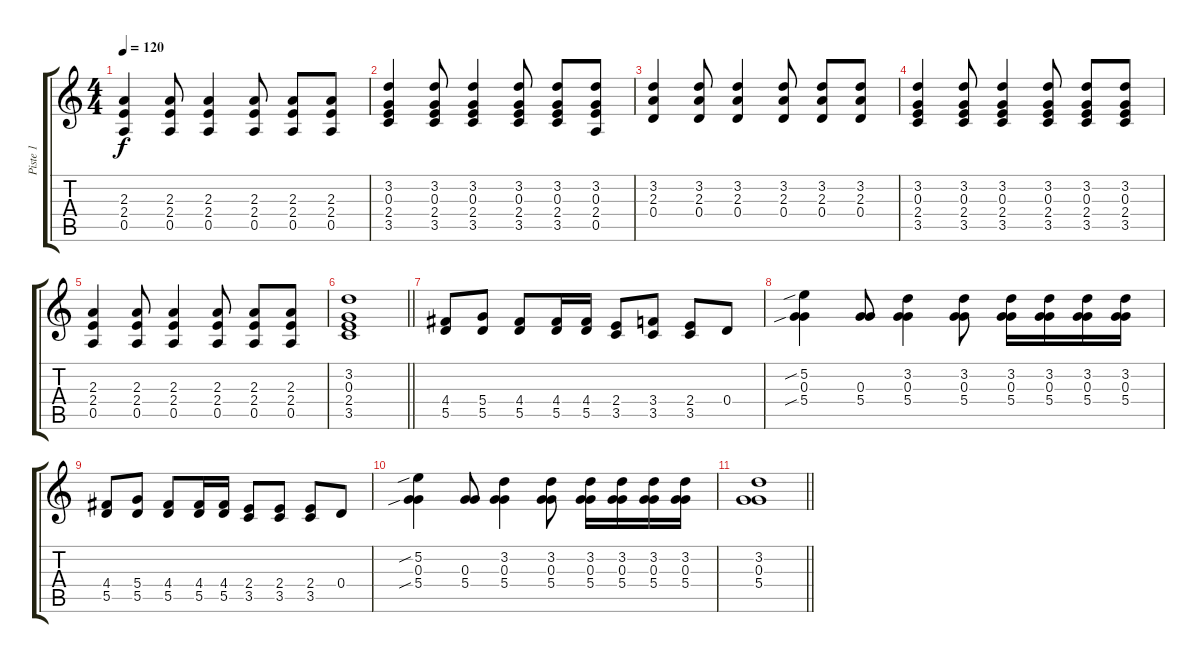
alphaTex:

\track ("Piste 1" "Piste 1") {instrument acousticguitarnylon}
\staff {score tabs}
\tuning (E4 B3 G3 D3 A2 E2) {hide}
\ts (4 4)
\tempo 120
\clef g2
\ks c
(2.3 2.4 0.5).4{dy f} (2.3 2.4 0.5).8 (2.3 2.4 0.5).4 (2.3 2.4 0.5).8 (2.3 2.4 0.5).8 (2.3 2.4 0.5).8 |
(3.2 0.3 2.4 3.5).4 (3.2 0.3 2.4 3.5).8 (3.2 0.3 2.4 3.5).4 (3.2 0.3 2.4 3.5).8 (3.2 0.3 2.4 3.5).8 (3.2 0.3 2.4 0.5).8 |
(3.2 2.3 0.4).4 (3.2 2.3 0.4).8 (3.2 2.3 0.4).4 (3.2 2.3 0.4).8 (3.2 2.3 0.4).8 (3.2 2.3 0.4).8 |
(3.2 0.3 2.4 3.5).4 (3.2 0.3 2.4 3.5).8 (3.2 0.3 2.4 3.5).4 (3.2 0.3 2.4 3.5).8 (3.2 0.3 2.4 3.5).8 (3.2 0.3 2.4 3.5).8 |
(2.3 2.4 0.5).4 (2.3 2.4 0.5).8 (2.3 2.4 0.5).4 (2.3 2.4 0.5).8 (2.3 2.4 0.5).8 (2.3 2.4 0.5).8 |
\barLineRight lightlight
(3.2 0.3 2.4 3.5).1 |
(4.4 5.5).8 (5.4 5.5).8 (4.4 5.5).8 (4.4 5.5).16 (4.4 5.5).16 (2.4 3.5).8 (3.4 3.5).8 (2.4 3.5).8 0.4.8 |
(5.2{sib} 0.3 5.4{sib}).4 (0.3 5.4).8 (3.2 0.3 5.4).4 (3.2 0.3 5.4).8 (3.2 0.3 5.4).16 (3.2 0.3 5.4).16 (3.2 0.3 5.4).16 (3.2 0.3 5.4).16 |
(4.4 5.5).8 (5.4 5.5).8 (4.4 5.5).8 (4.4 5.5).16 (4.4 5.5).16 (2.4 3.5).8 (2.4 3.5).8 (2.4 3.5).8 0.4.8 |
(5.2{sib} 0.3 5.4{sib}).4 (0.3 5.4).8 (3.2 0.3 5.4).4 (3.2 0.3 5.4).8 (3.2 0.3 5.4).16 (3.2 0.3 5.4).16 (3.2 0.3 5.4).16 (3.2 0.3 5.4).16 |
\barLineRight lightlight
(3.2 0.3 5.4).1
